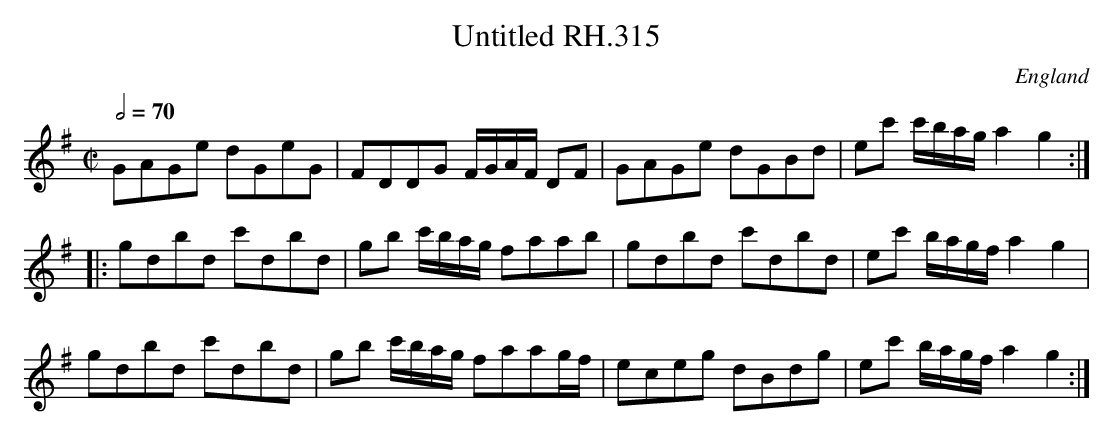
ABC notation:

X:1
T:Untitled RH.315
O:England
M:C|
L:1/8
Q:1/2=70
K:G
GAGe dGeG|FDDG F/G/A/F/ DF|\
GAGe dGBd|ec' c'/b/a/g/ a2g2:|
|:gdbd c'dbd|gb c'/b/a/g/ faab|\
gdbd c'dbd|ec' b/a/g/f/a2g2|
gdbd c'dbd|gb c'/b/a/g/ faag/f/|\
eceg dBdg|ec' b/a/g/f/a2g2:|
